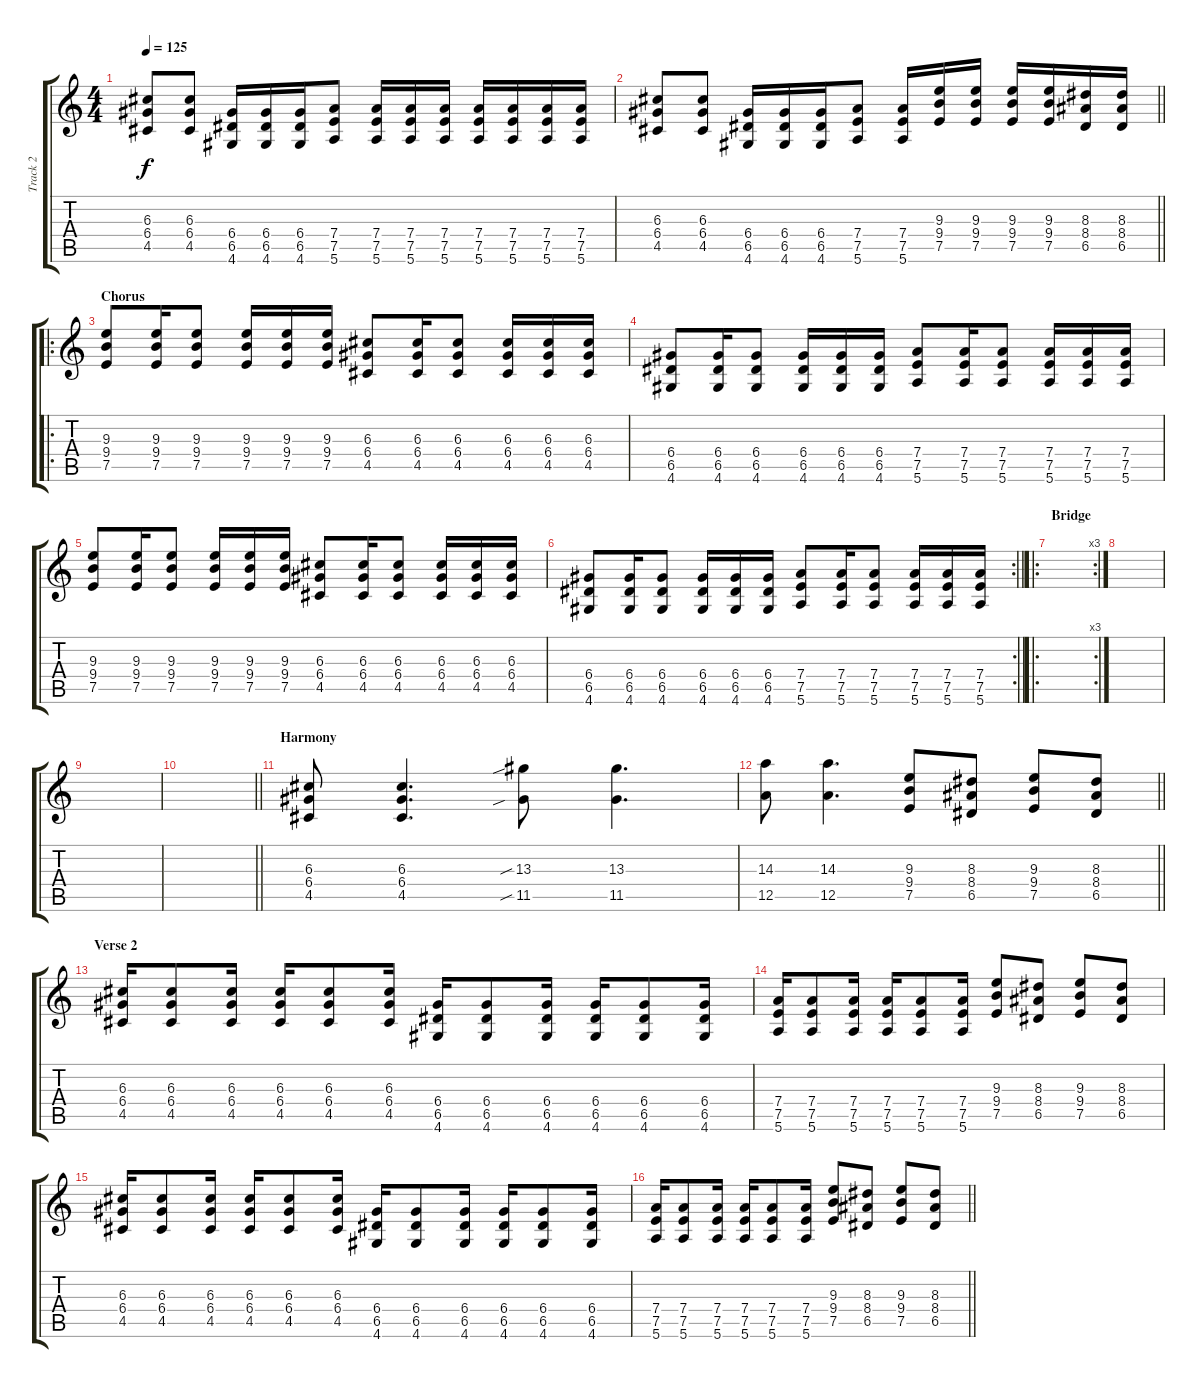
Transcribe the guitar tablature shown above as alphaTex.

\track ("Track 2" "Track 2") {instrument distortionguitar}
\staff {score tabs}
\tuning (E4 B3 G3 D3 A2 E2) {hide}
\ts (4 4)
\tempo 125
\clef g2
\ks c
(6.3 6.4 4.5).8{dy f} (6.3 6.4 4.5).8 (6.4 6.5 4.6).16 (6.4 6.5 4.6).16 (6.4 6.5 4.6).16 (7.4 7.5 5.6).8 (7.4 7.5 5.6).16 (7.4 7.5 5.6).16 (7.4 7.5 5.6).16 (7.4 7.5 5.6).16 (7.4 7.5 5.6).16 (7.4 7.5 5.6).16 (7.4 7.5 5.6).16 |
\barLineRight lightlight
(6.3 6.4 4.5).8 (6.3 6.4 4.5).8 (6.4 6.5 4.6).16 (6.4 6.5 4.6).16 (6.4 6.5 4.6).16 (7.4 7.5 5.6).8 (7.4 7.5 5.6).16 (9.3 9.4 7.5).16 (9.3 9.4 7.5).16 (9.3 9.4 7.5).16 (9.3 9.4 7.5).16 (8.3 8.4 6.5).16 (8.3 8.4 6.5).16 |
\ro
\section ("" "Chorus")
(9.3 9.4 7.5).8 (9.3 9.4 7.5).16 (9.3 9.4 7.5).8 (9.3 9.4 7.5).16 (9.3 9.4 7.5).16 (9.3 9.4 7.5).16 (6.3 6.4 4.5).8 (6.3 6.4 4.5).16 (6.3 6.4 4.5).8 (6.3 6.4 4.5).16 (6.3 6.4 4.5).16 (6.3 6.4 4.5).16 |
(6.4 6.5 4.6).8 (6.4 6.5 4.6).16 (6.4 6.5 4.6).8 (6.4 6.5 4.6).16 (6.4 6.5 4.6).16 (6.4 6.5 4.6).16 (7.4 7.5 5.6).8 (7.4 7.5 5.6).16 (7.4 7.5 5.6).8 (7.4 7.5 5.6).16 (7.4 7.5 5.6).16 (7.4 7.5 5.6).16 |
(9.3 9.4 7.5).8 (9.3 9.4 7.5).16 (9.3 9.4 7.5).8 (9.3 9.4 7.5).16 (9.3 9.4 7.5).16 (9.3 9.4 7.5).16 (6.3 6.4 4.5).8 (6.3 6.4 4.5).16 (6.3 6.4 4.5).8 (6.3 6.4 4.5).16 (6.3 6.4 4.5).16 (6.3 6.4 4.5).16 |
\rc 2
\barLineRight lightlight
(6.4 6.5 4.6).8 (6.4 6.5 4.6).16 (6.4 6.5 4.6).8 (6.4 6.5 4.6).16 (6.4 6.5 4.6).16 (6.4 6.5 4.6).16 (7.4 7.5 5.6).8 (7.4 7.5 5.6).16 (7.4 7.5 5.6).8 (7.4 7.5 5.6).16 (7.4 7.5 5.6).16 (7.4 7.5 5.6).16 |
\ro
\rc 3
\section ("" "Bridge")
|
|
|
\barLineRight lightlight
|
\section ("" "Harmony")
(6.3 6.4 4.5).8 (6.3 6.4 4.5).4{d} (13.3{sib} 11.5{sib}).8 (13.3 11.5).4{d} |
\barLineRight lightlight
(14.3 12.5).8 (14.3 12.5).4{d} (9.3 9.4 7.5).8 (8.3 8.4 6.5).8 (9.3 9.4 7.5).8 (8.3 8.4 6.5).8 |
\section ("" "Verse 2")
(6.3 6.4 4.5).16 (6.3 6.4 4.5).8 (6.3 6.4 4.5).16 (6.3 6.4 4.5).16 (6.3 6.4 4.5).8 (6.3 6.4 4.5).16 (6.4 6.5 4.6).16 (6.4 6.5 4.6).8 (6.4 6.5 4.6).16 (6.4 6.5 4.6).16 (6.4 6.5 4.6).8 (6.4 6.5 4.6).16 |
(7.4 7.5 5.6).16 (7.4 7.5 5.6).8 (7.4 7.5 5.6).16 (7.4 7.5 5.6).16 (7.4 7.5 5.6).8 (7.4 7.5 5.6).16 (9.3 9.4 7.5).8 (8.3 8.4 6.5).8 (9.3 9.4 7.5).8 (8.3 8.4 6.5).8 |
(6.3 6.4 4.5).16 (6.3 6.4 4.5).8 (6.3 6.4 4.5).16 (6.3 6.4 4.5).16 (6.3 6.4 4.5).8 (6.3 6.4 4.5).16 (6.4 6.5 4.6).16 (6.4 6.5 4.6).8 (6.4 6.5 4.6).16 (6.4 6.5 4.6).16 (6.4 6.5 4.6).8 (6.4 6.5 4.6).16 |
\barLineRight lightlight
(7.4 7.5 5.6).16 (7.4 7.5 5.6).8 (7.4 7.5 5.6).16 (7.4 7.5 5.6).16 (7.4 7.5 5.6).8 (7.4 7.5 5.6).16 (9.3 9.4 7.5).8 (8.3 8.4 6.5).8 (9.3 9.4 7.5).8 (8.3 8.4 6.5).8
